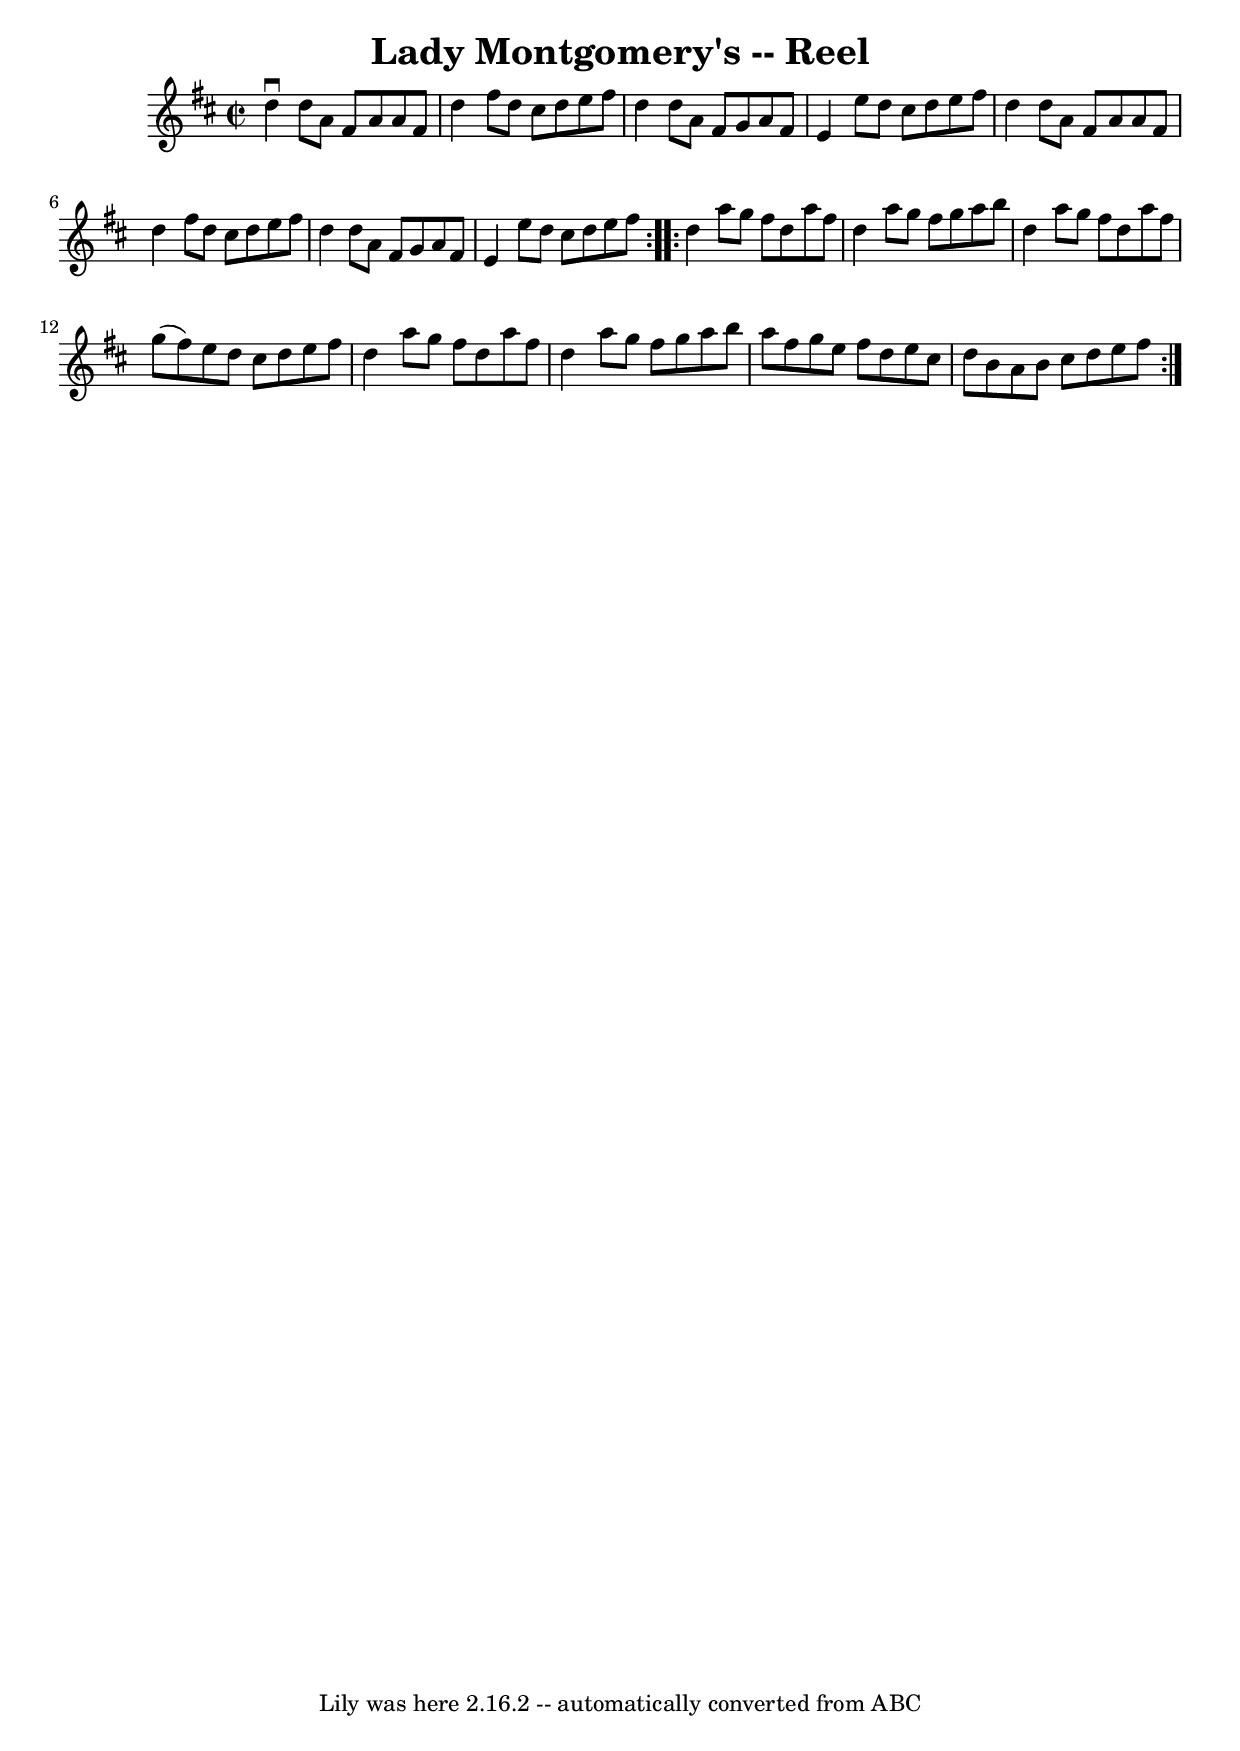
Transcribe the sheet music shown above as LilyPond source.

\version "2.16.2"
\include "Mammoth.ily"
\header {
  %% book = "Ryan's Mammoth Collection"
  crossRefNumber = "1"
  footnotes = ""
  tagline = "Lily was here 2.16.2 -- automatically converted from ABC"
  title = "Lady Montgomery's -- Reel"

}
voicedefault =  {



  \repeat volta 2 {

    \override Staff.TimeSignature #'style = #'C
    \time 2/2 
    \key d \major
    d''4^\downbow d''8 a'8 fis'8 a'8 a'8  
    fis'8  |
    d''4 fis''8 d''8 cis''8 d''8 e''8 fis''8  
    |
    d''4 d''8 a'8 fis'8 g'8 a'8 fis'8  |
    e'4  
    e''8 d''8 cis''8 d''8 e''8 fis''8  |
    d''4 d''8   
    a'8 fis'8 a'8 a'8 fis'8  |
    d''4 fis''8 d''8    
    cis''8 d''8 e''8 fis''8  |
    d''4 d''8 a'8 fis'8    
    g'8 a'8 fis'8  |
    e'4 e''8 d''8 cis''8 d''8 e''8   
    fis''8  
  } 
  \repeat volta 2 {
    d''4 a''8 g''8 fis''8 d''8 a''8 
    fis''8  |
    d''4 a''8 g''8 fis''8 g''8 a''8 b''8  
    |
    d''4 a''8 g''8 fis''8 d''8 a''8 fis''8  |
    
    g''8 (fis''8) e''8 d''8 cis''8 d''8 e''8 fis''8  
    |
    d''4 a''8 g''8 fis''8 d''8 a''8 fis''8  |
    
    d''4 a''8 g''8 fis''8 g''8 a''8 b''8  |
    a''8    
    fis''8 g''8 e''8 fis''8 d''8 e''8 cis''8  |
    d''8    
    b'8 a'8 b'8 cis''8 d''8 e''8 fis''8  
  }   

}

\score{
  <<

    \context Staff="default"
    {
      \voicedefault 
      
    }

  >>
  \layout {
    
  }
  \midi {
  }

}
